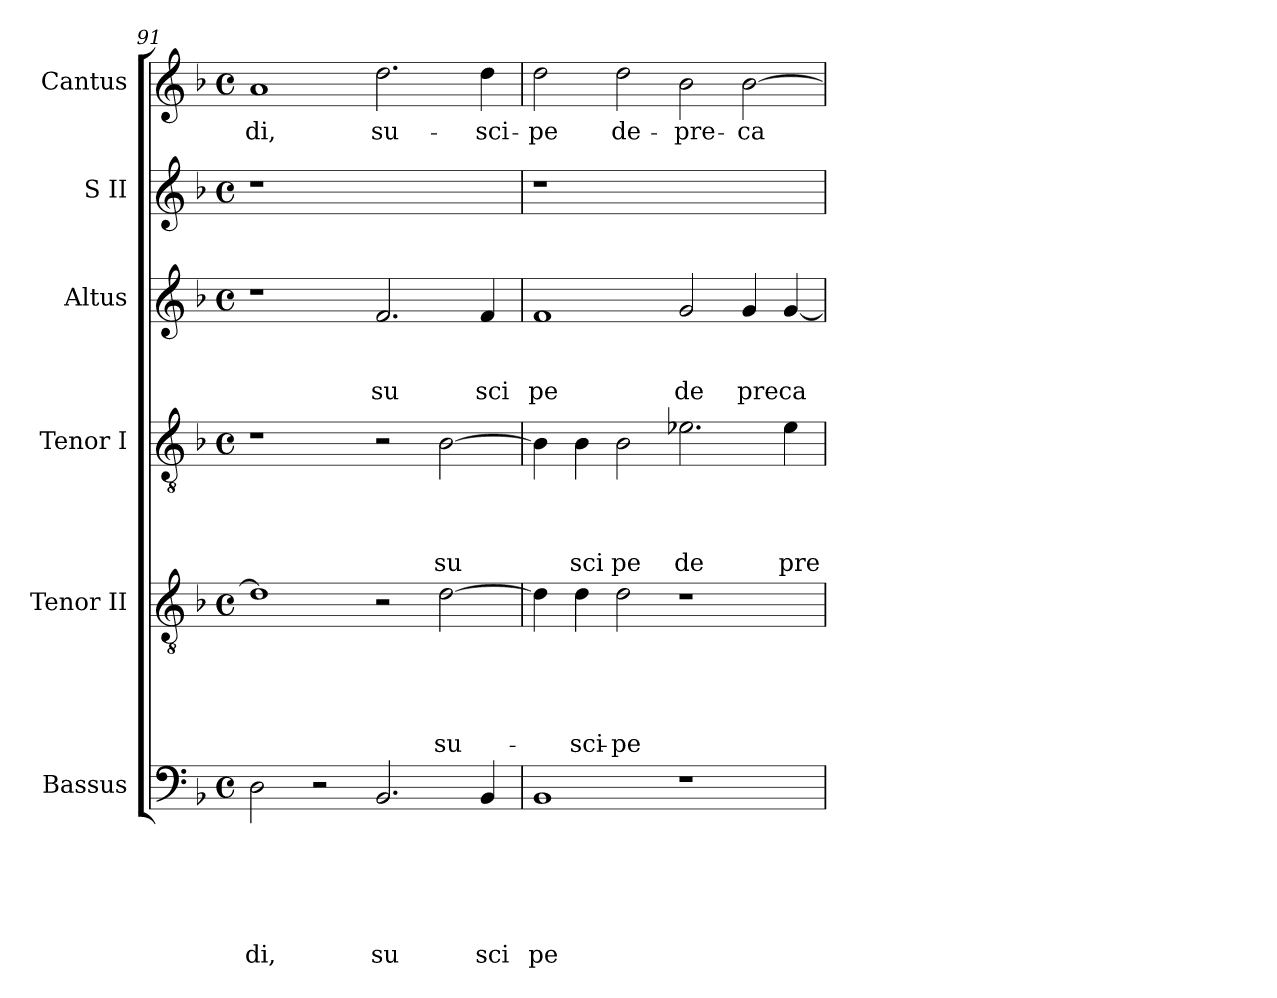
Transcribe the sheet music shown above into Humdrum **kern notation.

**kern	**text	**text	**text	**text	**text	**text	**kern	**text	**text	**text	**text	**text	**kern	**text	**text	**text	**text	**kern	**text	**text	**text	**kern	**kern	**text
*part6	*part6	*part6	*part6	*part6	*part6	*part6	*part5	*part5	*part5	*part5	*part5	*part5	*part4	*part4	*part4	*part4	*part4	*part3	*part3	*part3	*part3	*part2	*part1	*part1
*staff6	*staff6	*staff6	*staff6	*staff6	*staff6	*staff6	*staff5	*staff5	*staff5	*staff5	*staff5	*staff5	*staff4	*staff4	*staff4	*staff4	*staff4	*staff3	*staff3	*staff3	*staff3	*staff2	*staff1	*staff1
*I"Bassus	*	*	*	*	*	*	*I"Tenor II	*	*	*	*	*	*I"Tenor I	*	*	*	*	*I"Altus	*	*	*	*I"S II	*I"Cantus	*
*I'B	*	*	*	*	*	*	*I'T II	*	*	*	*	*	*I'T I	*	*	*	*	*I'A	*	*	*	*	*	*
*clefF4	*	*	*	*	*	*	*clefGv2	*	*	*	*	*	*clefGv2	*	*	*	*	*clefG2	*	*	*	*clefG2	*clefG2	*
*k[b-]	*	*	*	*	*	*	*k[b-]	*	*	*	*	*	*k[b-]	*	*	*	*	*k[b-]	*	*	*	*k[b-]	*k[b-]	*
*F:	*	*	*	*	*	*	*F:	*	*	*	*	*	*F:	*	*	*	*	*F:	*	*	*	*F:	*F:	*
*M4/4	*	*	*	*	*	*	*M4/4	*	*	*	*	*	*M4/4	*	*	*	*	*M4/4	*	*	*	*M4/4	*M4/4	*
*met(c)	*	*	*	*	*	*	*met(c)	*	*	*	*	*	*met(c)	*	*	*	*	*met(c)	*	*	*	*met(c)	*met(c)	*
=91	=91	=91	=91	=91	=91	=91	=91	=91	=91	=91	=91	=91	=91	=91	=91	=91	=91	=91	=91	=91	=91	=91	=91	=91
!	!	!	!	!	!	!LO:LY:b	!	!	!	!	!	!	!	!	!	!	!	!	!	!	!	!	!	!LO:LY:b
2D\	.	.	.	.	.	di,	1d]	.	.	.	.	.	1r	.	.	.	.	1r	.	.	.	1r	1a	-di,
2r	.	.	.	.	.	.	.	.	.	.	.	.	.	.	.	.	.	.	.	.	.	.	.	.
!	!	!	!	!	!	!LO:LY:b	!	!	!	!	!	!	!	!	!	!	!	!	!	!	!LO:LY:b	!	!	!LO:LY:b
2.BB-/	.	.	.	.	.	su	2r	.	.	.	.	.	2r	.	.	.	.	2.f/	.	.	su	1ryy	2.dd\	su-
!	!	!	!	!	!	!	!	!	!	!	!	!LO:LY:b	!	!	!	!	!LO:LY:b	!	!	!	!	!	!	!
.	.	.	.	.	.	.	[>2d\	.	.	.	.	su-	[>2B-\	.	.	.	su	.	.	.	.	.	.	.
!	!	!	!	!	!	!LO:LY:b	!	!	!	!	!	!	!	!	!	!	!	!	!	!	!LO:LY:b	!	!	!LO:LY:b
4BB-/	.	.	.	.	.	sci	.	.	.	.	.	.	.	.	.	.	.	4f/	.	.	sci	.	4dd\	-sci-
=92	=92	=92	=92	=92	=92	=92	=92	=92	=92	=92	=92	=92	=92	=92	=92	=92	=92	=92	=92	=92	=92	=92	=92	=92
!	!	!	!	!	!	!LO:LY:b	!	!	!	!	!	!	!	!	!	!	!	!	!	!	!LO:LY:b	!	!	!LO:LY:b
1BB-	.	.	.	.	.	pe	4d\]	.	.	.	.	.	4B-\]	.	.	.	.	1f	.	.	pe	1r	2dd\	-pe
!	!	!	!	!	!	!	!	!	!	!	!	!LO:LY:b	!	!	!	!	!LO:LY:b	!	!	!	!	!	!	!
.	.	.	.	.	.	.	4d\	.	.	.	.	-sci-	4B-\	.	.	.	sci	.	.	.	.	.	.	.
!	!	!	!	!	!	!	!	!	!	!	!	!LO:LY:b	!	!	!	!	!LO:LY:b	!	!	!	!	!	!	!LO:LY:b
.	.	.	.	.	.	.	2d\	.	.	.	.	-pe	2B-\	.	.	.	pe	.	.	.	.	.	2dd\	de-
!	!	!	!	!	!	!	!	!	!	!	!	!	!	!	!	!	!LO:LY:b	!	!	!	!LO:LY:b	!	!	!LO:LY:b
1r	.	.	.	.	.	.	1r	.	.	.	.	.	2.e-X\	.	.	.	de	2g/	.	.	de	1ryy	2b-\	-pre-
!	!	!	!	!	!	!	!	!	!	!	!	!	!	!	!	!	!	!	!	!	!LO:LY:b	!	!	!LO:LY:b
.	.	.	.	.	.	.	.	.	.	.	.	.	.	.	.	.	.	4g/	.	.	pre	.	[<2b-\	-ca-
!	!	!	!	!	!	!	!	!	!	!	!	!	!	!	!	!	!LO:LY:b	!	!	!	!LO:LY:b	!	!	!
.	.	.	.	.	.	.	.	.	.	.	.	.	4e-\	.	.	.	pre	[<4g/	.	.	ca	.	.	.
=	=	=	=	=	=	=	=	=	=	=	=	=	=	=	=	=	=	=	=	=	=	=	=	=
*-	*-	*-	*-	*-	*-	*-	*-	*-	*-	*-	*-	*-	*-	*-	*-	*-	*-	*-	*-	*-	*-	*-	*-	*-
